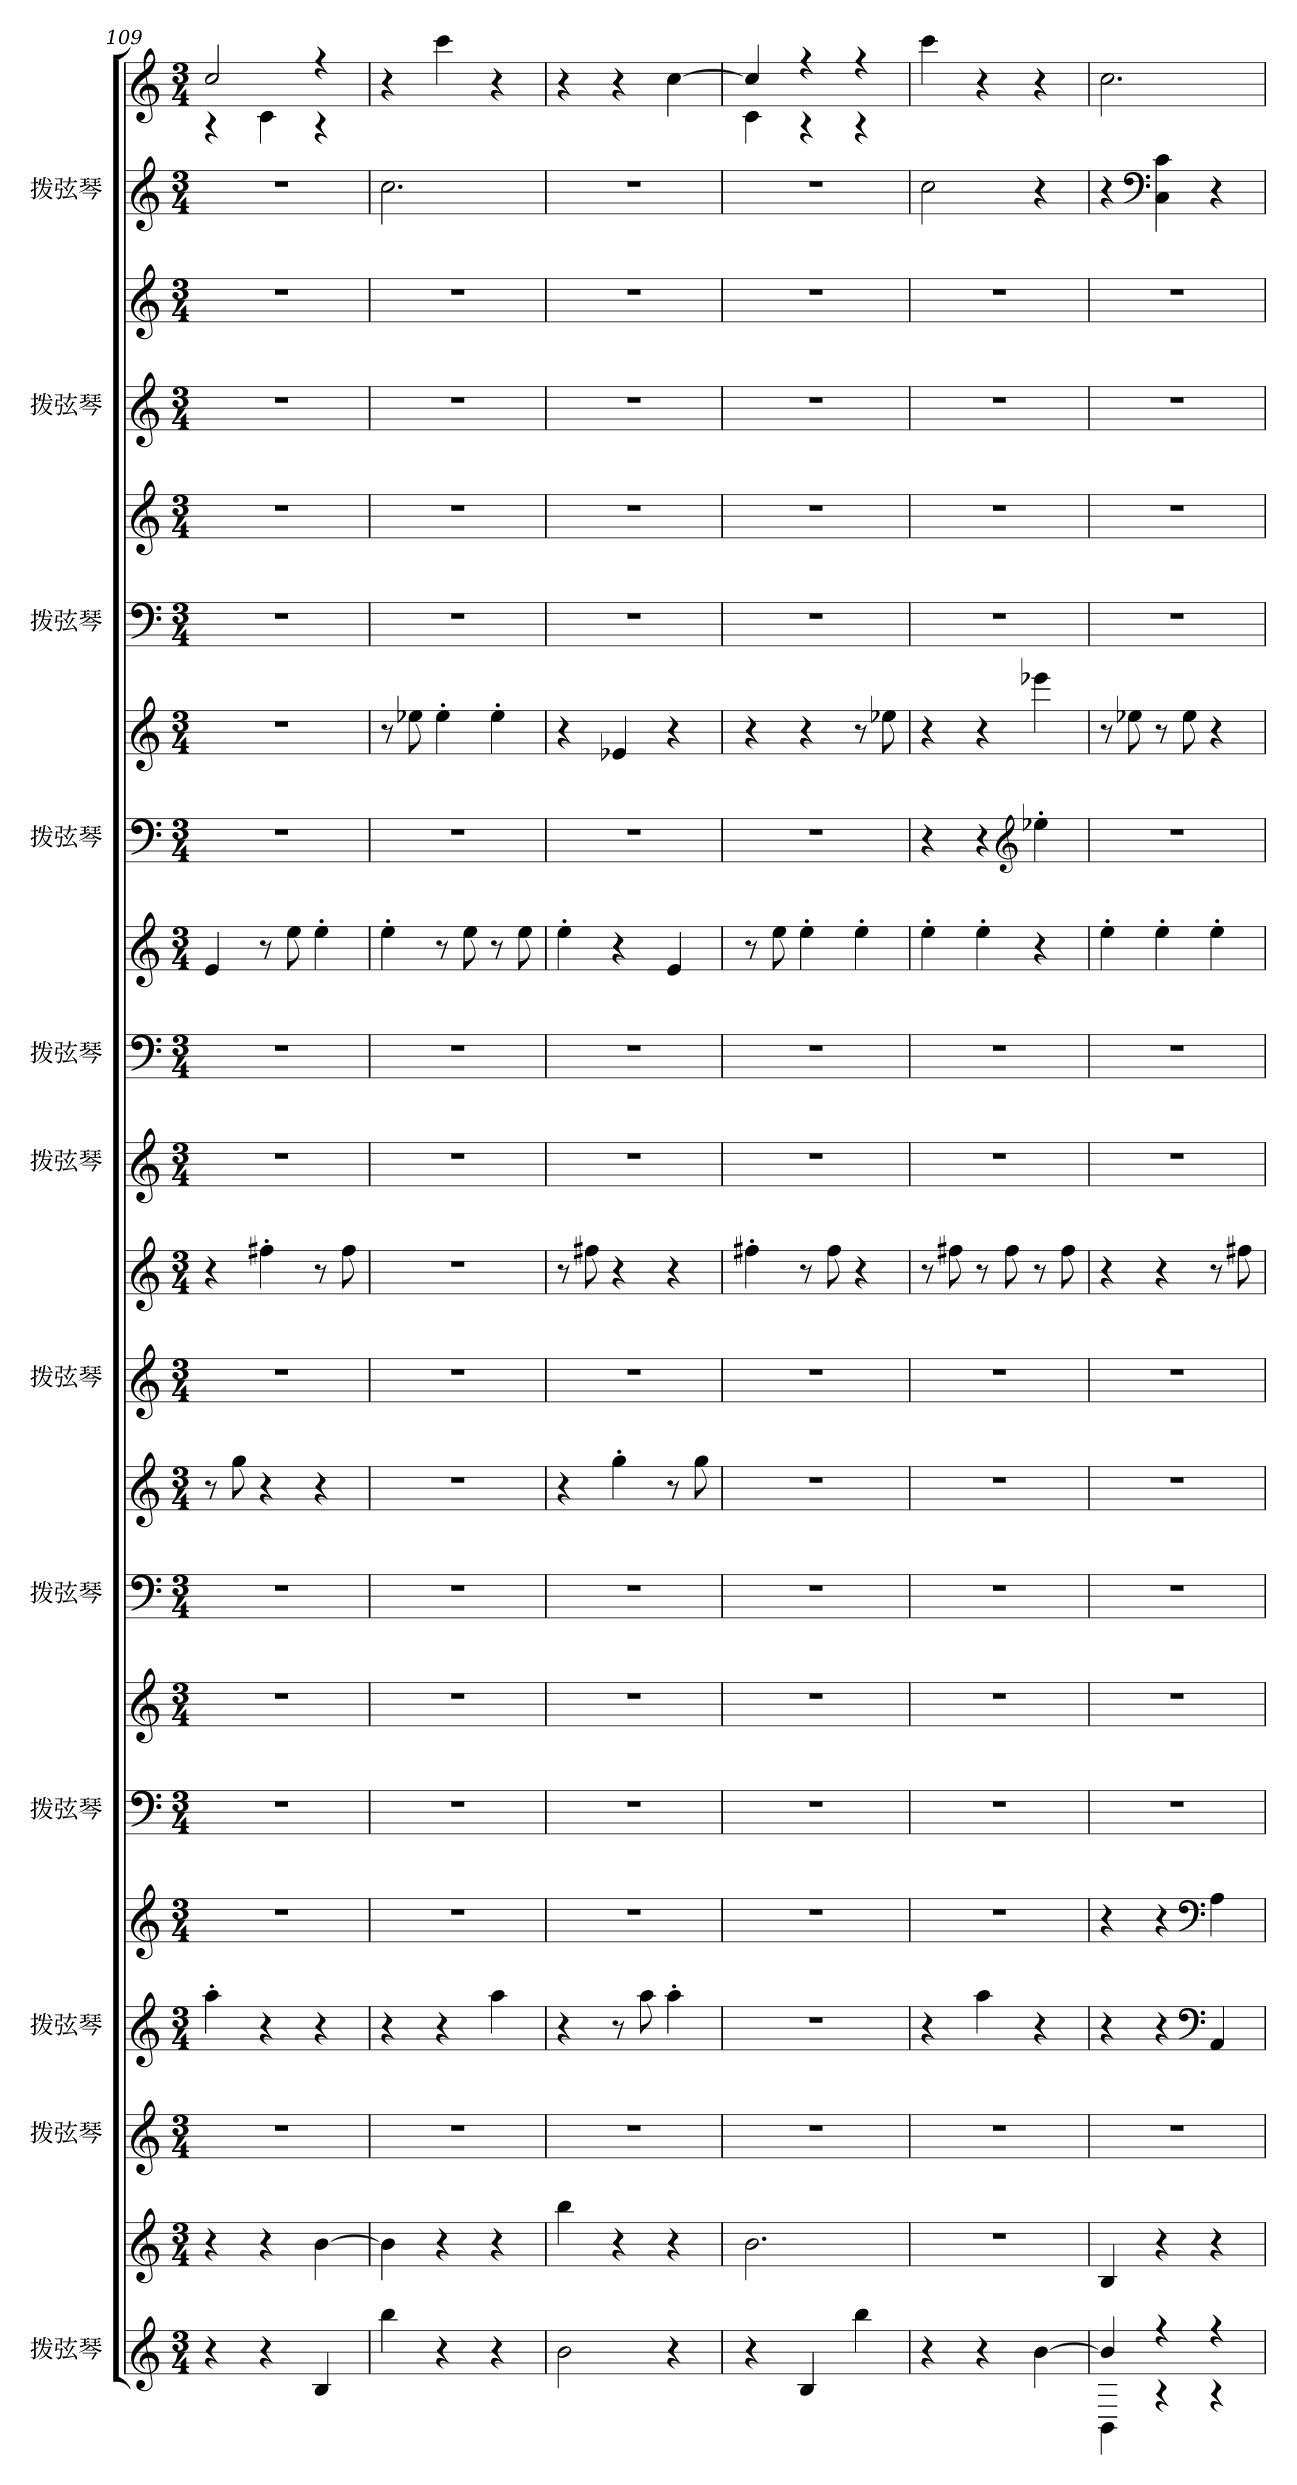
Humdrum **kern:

**kern	**kern	**kern	**kern	**kern	**kern	**kern	**kern	**kern	**kern	**kern	**kern	**kern	**kern	**kern	**kern	**kern	**kern	**kern	**kern	**kern	**kern
*part12	*part12	*part11	*part10	*part10	*part9	*part9	*part8	*part8	*part7	*part7	*part6	*part5	*part5	*part4	*part4	*part3	*part3	*part2	*part2	*part1	*part1
*staff22	*staff21	*staff20	*staff19	*staff18	*staff17	*staff16	*staff15	*staff14	*staff13	*staff12	*staff11	*staff10	*staff9	*staff8	*staff7	*staff6	*staff5	*staff4	*staff3	*staff2	*staff1
*I"拨弦琴	*	*I"拨弦琴	*I"拨弦琴	*	*I"拨弦琴	*	*I"拨弦琴	*	*I"拨弦琴	*	*I"拨弦琴	*I"拨弦琴	*	*I"拨弦琴	*	*I"拨弦琴	*	*I"拨弦琴	*	*I"拨弦琴	*
*clefG2	*clefG2	*clefG2	*clefG2	*clefG2	*clefF4	*clefG2	*clefF4	*clefG2	*clefG2	*clefG2	*clefG2	*clefF4	*clefG2	*clefF4	*clefG2	*clefF4	*clefG2	*clefG2	*clefG2	*clefG2	*clefG2
*k[]	*k[]	*k[]	*k[]	*k[]	*k[]	*k[]	*k[]	*k[]	*k[]	*k[]	*k[]	*k[]	*k[]	*k[]	*k[]	*k[]	*k[]	*k[]	*k[]	*k[]	*k[]
*M3/4	*M3/4	*M3/4	*M3/4	*M3/4	*M3/4	*M3/4	*M3/4	*M3/4	*M3/4	*M3/4	*M3/4	*M3/4	*M3/4	*M3/4	*M3/4	*M3/4	*M3/4	*M3/4	*M3/4	*M3/4	*M3/4
=109	=109	=109	=109	=109	=109	=109	=109	=109	=109	=109	=109	=109	=109	=109	=109	=109	=109	=109	=109	=109	=109
*	*	*	*	*	*	*	*	*	*	*	*	*	*	*	*	*	*	*	*	*	*^
4r	4r	2.r	4aa'\	2.r	2.r	2.r	2.r	8r	2.r	4r	2.r	2.r	4e/	2.r	2.r	2.r	2.r	2.r	2.r	2.r	2cc/	4r
.	.	.	.	.	.	.	.	8gg\	.	.	.	.	.	.	.	.	.	.	.	.	.	.
4r	4r	.	4r	.	.	.	.	4r	.	4ff#X'\	.	.	8r	.	.	.	.	.	.	.	.	4c\
.	.	.	.	.	.	.	.	.	.	.	.	.	8ee\	.	.	.	.	.	.	.	.	.
4B/	[4b\	.	4r	.	.	.	.	4r	.	8r	.	.	4ee'\	.	.	.	.	.	.	.	4r	4r
.	.	.	.	.	.	.	.	.	.	8ff#\	.	.	.	.	.	.	.	.	.	.	.	.
*	*	*	*	*	*	*	*	*	*	*	*	*	*	*	*	*	*	*	*	*	*v	*v
=110	=110	=110	=110	=110	=110	=110	=110	=110	=110	=110	=110	=110	=110	=110	=110	=110	=110	=110	=110	=110	=110
4bb\	4b\]	2.r	4r	2.r	2.r	2.r	2.r	2.r	2.r	2.r	2.r	2.r	4ee'\	2.r	8r	2.r	2.r	2.r	2.r	2.cc\	4r
.	.	.	.	.	.	.	.	.	.	.	.	.	.	.	8ee-X\	.	.	.	.	.	.
4r	4r	.	4r	.	.	.	.	.	.	.	.	.	8r	.	4ee-'\	.	.	.	.	.	4ccc\
.	.	.	.	.	.	.	.	.	.	.	.	.	8ee\	.	.	.	.	.	.	.	.
4r	4r	.	4aa\	.	.	.	.	.	.	.	.	.	8r	.	4ee-'\	.	.	.	.	.	4r
.	.	.	.	.	.	.	.	.	.	.	.	.	8ee\	.	.	.	.	.	.	.	.
!!LO:PB:g=z
=111	=111	=111	=111	=111	=111	=111	=111	=111	=111	=111	=111	=111	=111	=111	=111	=111	=111	=111	=111	=111	=111
2b\	4bb\	2.r	4r	2.r	2.r	2.r	2.r	4r	2.r	8r	2.r	2.r	4ee'\	2.r	4r	2.r	2.r	2.r	2.r	2.r	4r
.	.	.	.	.	.	.	.	.	.	8ff#X\	.	.	.	.	.	.	.	.	.	.	.
.	4r	.	8r	.	.	.	.	4gg'\	.	4r	.	.	4r	.	4e-X/	.	.	.	.	.	4r
.	.	.	8aa\	.	.	.	.	.	.	.	.	.	.	.	.	.	.	.	.	.	.
4r	4r	.	4aa'\	.	.	.	.	8r	.	4r	.	.	4e/	.	4r	.	.	.	.	.	[4cc\
.	.	.	.	.	.	.	.	8gg\	.	.	.	.	.	.	.	.	.	.	.	.	.
=112	=112	=112	=112	=112	=112	=112	=112	=112	=112	=112	=112	=112	=112	=112	=112	=112	=112	=112	=112	=112	=112
*	*	*	*	*	*	*	*	*	*	*	*	*	*	*	*	*	*	*	*	*	*^
4r	2.b\	2.r	2.r	2.r	2.r	2.r	2.r	2.r	2.r	4ff#X'\	2.r	2.r	8r	2.r	4r	2.r	2.r	2.r	2.r	2.r	4cc/]	4c\
.	.	.	.	.	.	.	.	.	.	.	.	.	8ee\	.	.	.	.	.	.	.	.	.
4B/	.	.	.	.	.	.	.	.	.	8r	.	.	4ee'\	.	4r	.	.	.	.	.	4r	4r
.	.	.	.	.	.	.	.	.	.	8ff#\	.	.	.	.	.	.	.	.	.	.	.	.
4bb\	.	.	.	.	.	.	.	.	.	4r	.	.	4ee'\	.	8r	.	.	.	.	.	4r	4r
.	.	.	.	.	.	.	.	.	.	.	.	.	.	.	8ee-X\	.	.	.	.	.	.	.
*	*	*	*	*	*	*	*	*	*	*	*	*	*	*	*	*	*	*	*	*	*v	*v
=113	=113	=113	=113	=113	=113	=113	=113	=113	=113	=113	=113	=113	=113	=113	=113	=113	=113	=113	=113	=113	=113
4r	2.r	2.r	4r	2.r	2.r	2.r	2.r	2.r	2.r	8r	2.r	2.r	4ee'\	4r	4r	2.r	2.r	2.r	2.r	2cc\	4ccc\
.	.	.	.	.	.	.	.	.	.	8ff#X\	.	.	.	.	.	.	.	.	.	.	.
4r	.	.	4aa\	.	.	.	.	.	.	8r	.	.	4ee'\	4r	4r	.	.	.	.	.	4r
.	.	.	.	.	.	.	.	.	.	8ff#\	.	.	.	.	.	.	.	.	.	.	.
*	*	*	*	*	*	*	*	*	*	*	*	*	*	*clefG2	*	*	*	*	*	*	*
[4b\	.	.	4r	.	.	.	.	.	.	8r	.	.	4r	4ee-X'\	4eee-X\	.	.	.	.	4r	4r
.	.	.	.	.	.	.	.	.	.	8ff#\	.	.	.	.	.	.	.	.	.	.	.
=114	=114	=114	=114	=114	=114	=114	=114	=114	=114	=114	=114	=114	=114	=114	=114	=114	=114	=114	=114	=114	=114
*^	*	*	*	*	*	*	*	*	*	*	*	*	*	*	*	*	*	*	*	*	*
4b/]	4BB\	4B/	2.r	4r	4r	2.r	2.r	2.r	2.r	2.r	4r	2.r	2.r	4ee'\	2.r	8r	2.r	2.r	2.r	2.r	4r	2.cc\
.	.	.	.	.	.	.	.	.	.	.	.	.	.	.	.	8ee-X\	.	.	.	.	.	.
*	*	*	*	*	*	*	*	*	*	*	*	*	*	*	*	*	*	*	*	*	*clefF4	*
4r	4r	4r	.	4r	4r	.	.	.	.	.	4r	.	.	4ee'\	.	8r	.	.	.	.	4C\ 4c\	.
.	.	.	.	.	.	.	.	.	.	.	.	.	.	.	.	8ee-\	.	.	.	.	.	.
*	*	*	*	*clefF4	*clefF4	*	*	*	*	*	*	*	*	*	*	*	*	*	*	*	*	*
4r	4r	4r	.	4AA/	4A\	.	.	.	.	.	8r	.	.	4ee'\	.	4r	.	.	.	.	4r	.
.	.	.	.	.	.	.	.	.	.	.	8ff#X\	.	.	.	.	.	.	.	.	.	.	.
*v	*v	*	*	*	*	*	*	*	*	*	*	*	*	*	*	*	*	*	*	*	*	*
=	=	=	=	=	=	=	=	=	=	=	=	=	=	=	=	=	=	=	=	=	=
*-	*-	*-	*-	*-	*-	*-	*-	*-	*-	*-	*-	*-	*-	*-	*-	*-	*-	*-	*-	*-	*-
